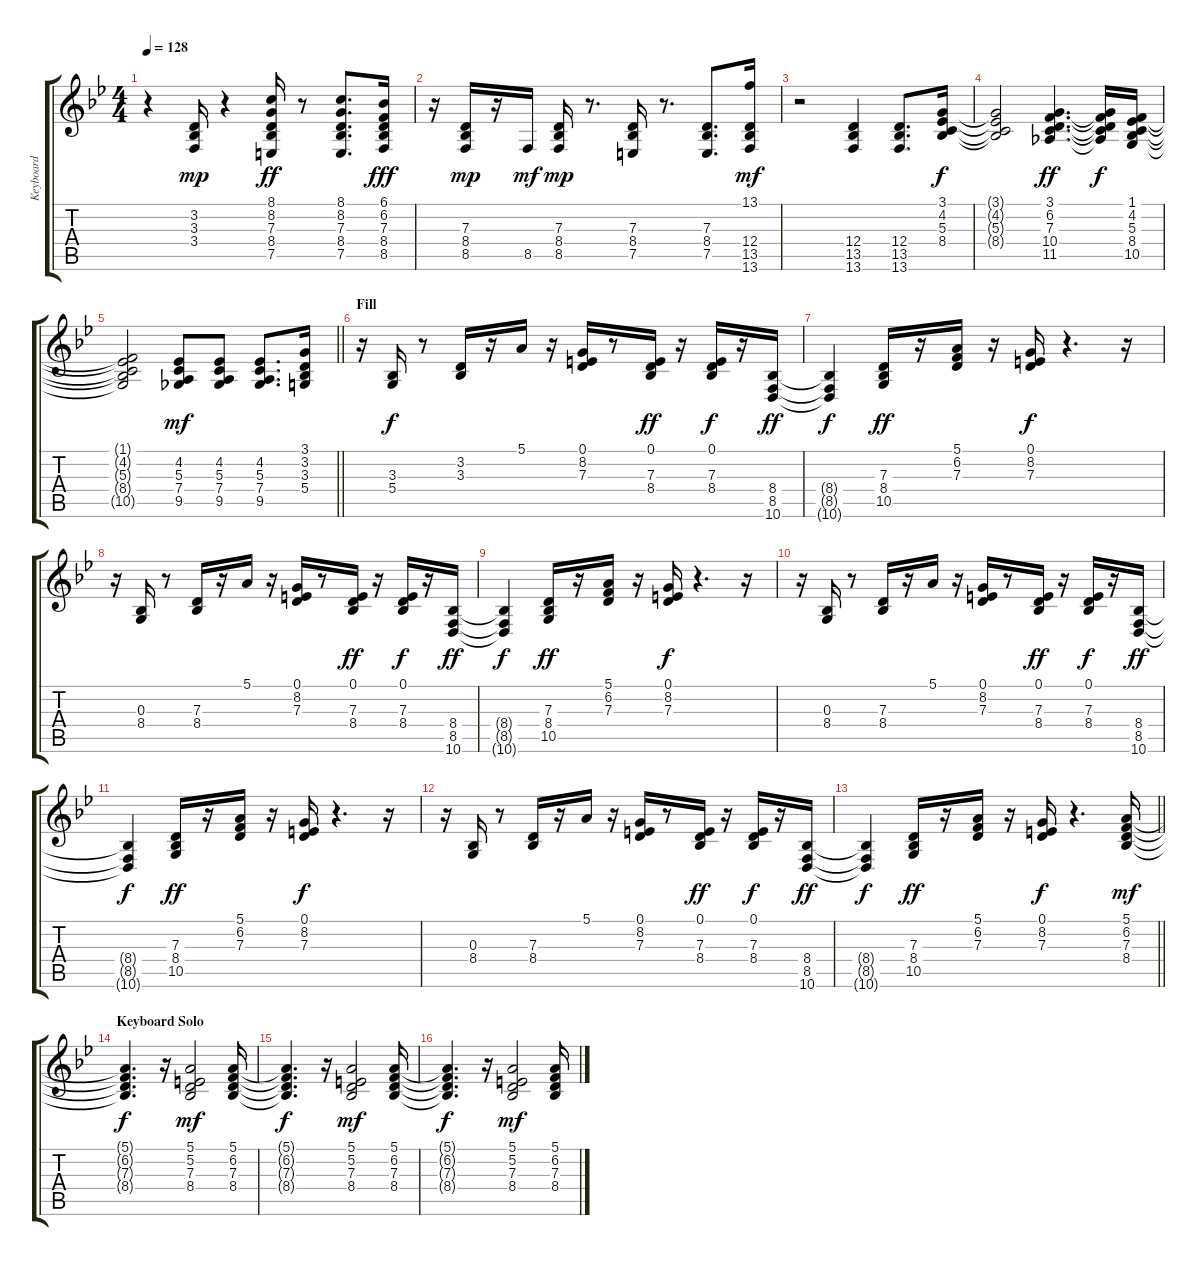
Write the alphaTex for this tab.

\track ("Keyboard" "Keyboard") {instrument electricpiano1}
\staff {score tabs}
\tuning (E4 B3 G3 D3 A2 E2) {hide}
\ts (4 4)
\tempo 128
\clef g2
\ks gminor
r.4{dy mf} (3.2 3.3 3.4).16{dy mp} r.4 (8.1 8.2 7.3 8.4 7.5).16{dy ff} r.8 (8.1 8.2 7.3 8.4 7.5).8{d} (6.1 6.2 7.3 8.4 8.5).16{dy fff} |
r.16 (7.3 8.4 8.5).16{dy mp} r.16 8.5.16{dy mf} (7.3 8.4 8.5).16{dy mp} r.8{d} (7.3 8.4 7.5).16 r.8{d} (7.3 8.4 7.5).8{d} (13.1 12.4 13.5 13.6).16{dy mf} |
r.2 (12.4 13.5 13.6).4 (12.4 13.5 13.6).8{d} (3.1 4.2 5.3 8.4).16{dy f} |
(3.1{t} 4.2{t} 5.3{t} 8.4{t}).2 (3.1 6.2 7.3 10.4 11.5).4{d dy ff} (3.1{t} 6.2{t} 7.3{t} 10.4{t} 11.5{t}).16{dy f} (1.1 4.2 5.3 8.4 10.5).16 |
\barLineRight lightlight
(1.1{t} 4.2{t} 5.3{t} 8.4{t} 10.5{t}).2 (4.2 5.3 7.4 9.5).8{dy mf} (4.2 5.3 7.4 9.5).8 (4.2 5.3 7.4 9.5).8{d} (3.1 3.2 3.3 5.4).16 |
\section ("" "Fill")
r.16 (3.3 5.4).16{dy f} r.8 (3.2 3.3).16 r.16 5.1.16 r.16 (0.1 8.2 7.3).16 r.8 (0.1 7.3 8.4).16{dy ff} r.16 (0.1 7.3 8.4).16{dy f} r.16 (8.4 8.5 10.6).16{dy ff} |
(8.4{t} 8.5{t} 10.6{t}).4{dy f} (7.3 8.4 10.5).16{dy ff} r.16 (5.1 6.2 7.3).16 r.16 (0.1 8.2 7.3).16{dy f} r.4{d} r.16 |
r.16 (0.3 8.4).16 r.8 (7.3 8.4).16 r.16 5.1.16 r.16 (0.1 8.2 7.3).16 r.8 (0.1 7.3 8.4).16{dy ff} r.16 (0.1 7.3 8.4).16{dy f} r.16 (8.4 8.5 10.6).16{dy ff} |
(8.4{t} 8.5{t} 10.6{t}).4{dy f} (7.3 8.4 10.5).16{dy ff} r.16 (5.1 6.2 7.3).16 r.16 (0.1 8.2 7.3).16{dy f} r.4{d} r.16 |
r.16 (0.3 8.4).16 r.8 (7.3 8.4).16 r.16 5.1.16 r.16 (0.1 8.2 7.3).16 r.8 (0.1 7.3 8.4).16{dy ff} r.16 (0.1 7.3 8.4).16{dy f} r.16 (8.4 8.5 10.6).16{dy ff} |
(8.4{t} 8.5{t} 10.6{t}).4{dy f} (7.3 8.4 10.5).16{dy ff} r.16 (5.1 6.2 7.3).16 r.16 (0.1 8.2 7.3).16{dy f} r.4{d} r.16 |
r.16 (0.3 8.4).16 r.8 (7.3 8.4).16 r.16 5.1.16 r.16 (0.1 8.2 7.3).16 r.8 (0.1 7.3 8.4).16{dy ff} r.16 (0.1 7.3 8.4).16{dy f} r.16 (8.4 8.5 10.6).16{dy ff} |
\barLineRight lightlight
(8.4{t} 8.5{t} 10.6{t}).4{dy f} (7.3 8.4 10.5).16{dy ff} r.16 (5.1 6.2 7.3).16 r.16 (0.1 8.2 7.3).16{dy f} r.4{d} (5.1 6.2 7.3 8.4).16{dy mf} |
\section ("" "Keyboard Solo")
(5.1{t} 6.2{t} 7.3{t} 8.4{t}).4{d dy f} r.16 (5.1 5.2 7.3 8.4).2{dy mf} (5.1 6.2 7.3 8.4).16 |
(5.1{t} 6.2{t} 7.3{t} 8.4{t}).4{d dy f} r.16 (5.1 5.2 7.3 8.4).2{dy mf} (5.1 6.2 7.3 8.4).16 |
(5.1{t} 6.2{t} 7.3{t} 8.4{t}).4{d dy f} r.16 (5.1 5.2 7.3 8.4).2{dy mf} (5.1 6.2 7.3 8.4).16
